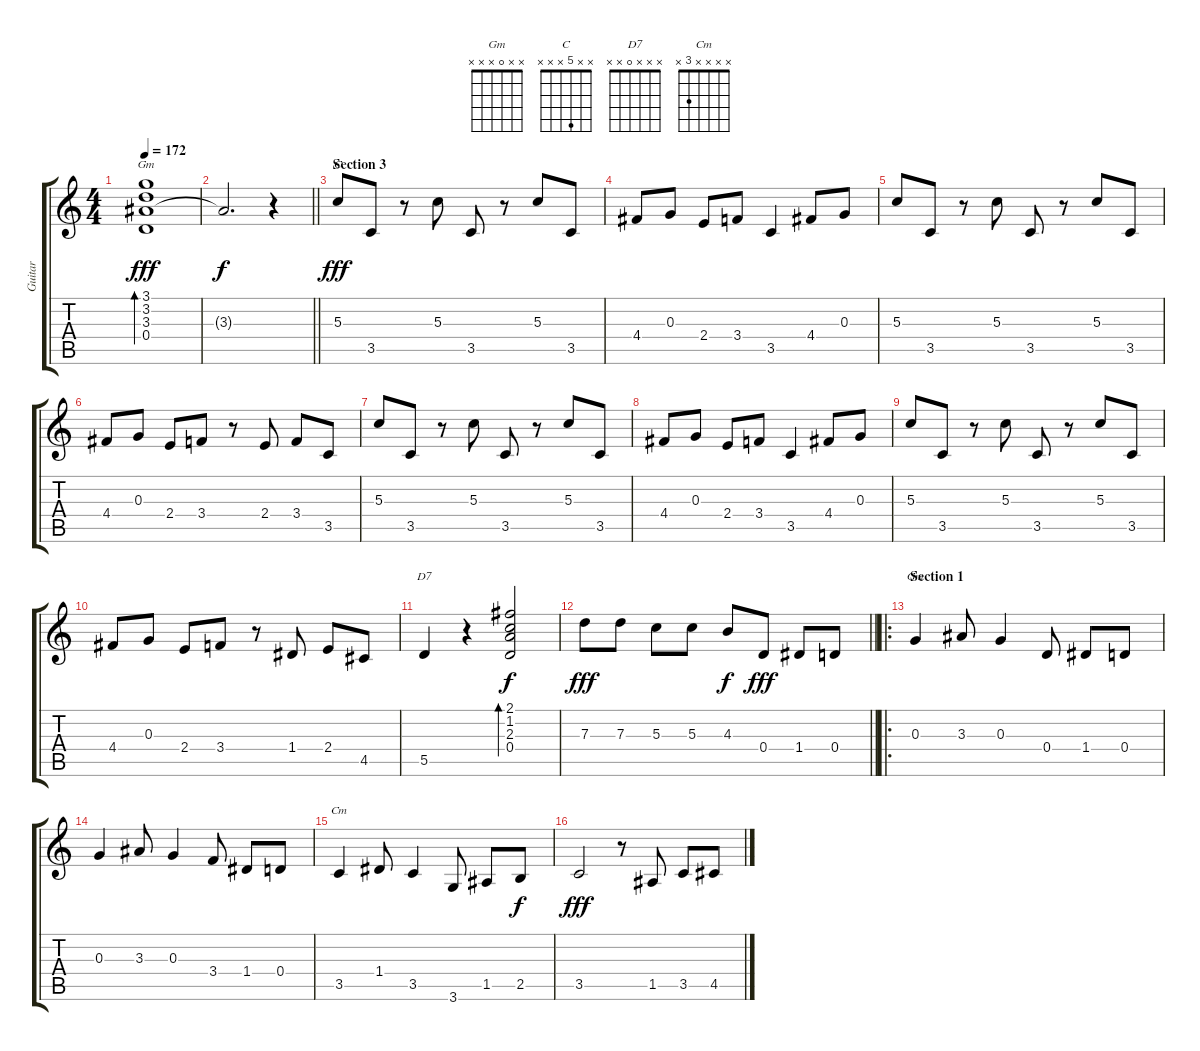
\track ("Guitar" "Guitar") {instrument electricguitarclean}
\staff {score tabs}
\tuning (E4 B3 G3 D3 A2 E2) {hide}
\chord ("Gm" 3 3 3 0 x x) {barre 3}
\chord ("C" x x 5 x x x)
\chord ("D7" x x x 0 x x)
\chord ("Gm" x x 0 x x x)
\chord ("Cm" x x x x 3 x)
\ts (4 4)
\tempo 172
\clef g2
\ks c
(3.1 3.2 3.3 0.4).1{bd 60 ch "Gm" dy fff} |
\barLineRight lightlight
3.3{t}.2{d dy f} r.4 |
\section ("" "Section 3")
5.3.8{ch "C" dy fff} 3.5.8 r.8 5.3.8 3.5.8 r.8 5.3.8 3.5.8 |
4.4.8 0.3.8 2.4.8 3.4.8 3.5.4 4.4.8 0.3.8 |
5.3.8 3.5.8 r.8 5.3.8 3.5.8 r.8 5.3.8 3.5.8 |
4.4.8 0.3.8 2.4.8 3.4.8 r.8 2.4.8 3.4.8 3.5.8 |
5.3.8 3.5.8 r.8 5.3.8 3.5.8 r.8 5.3.8 3.5.8 |
4.4.8 0.3.8 2.4.8 3.4.8 3.5.4 4.4.8 0.3.8 |
5.3.8 3.5.8 r.8 5.3.8 3.5.8 r.8 5.3.8 3.5.8 |
4.4.8 0.3.8 2.4.8 3.4.8 r.8 1.4.8 2.4.8 4.5.8 |
5.5.4{ch "D7"} r.4 (2.1 1.2 2.3 0.4).2{bd 60 dy f} |
\barLineRight lightlight
7.3.8{dy fff} 7.3.8 5.3.8 5.3.8 4.3.8{dy f} 0.4.8{dy fff} 1.4.8 0.4.8 |
\ro
\section ("" "Section 1")
0.3.4{ch "Gm"} 3.3.8 0.3.4 0.4.8 1.4.8 0.4.8 |
0.3.4 3.3.8 0.3.4 3.4.8 1.4.8 0.4.8 |
3.5.4{ch "Cm"} 1.4.8 3.5.4 3.6.8 1.5.8 2.5.8{dy f} |
3.5.2{dy fff} r.8 1.5.8 3.5.8 4.5.8
